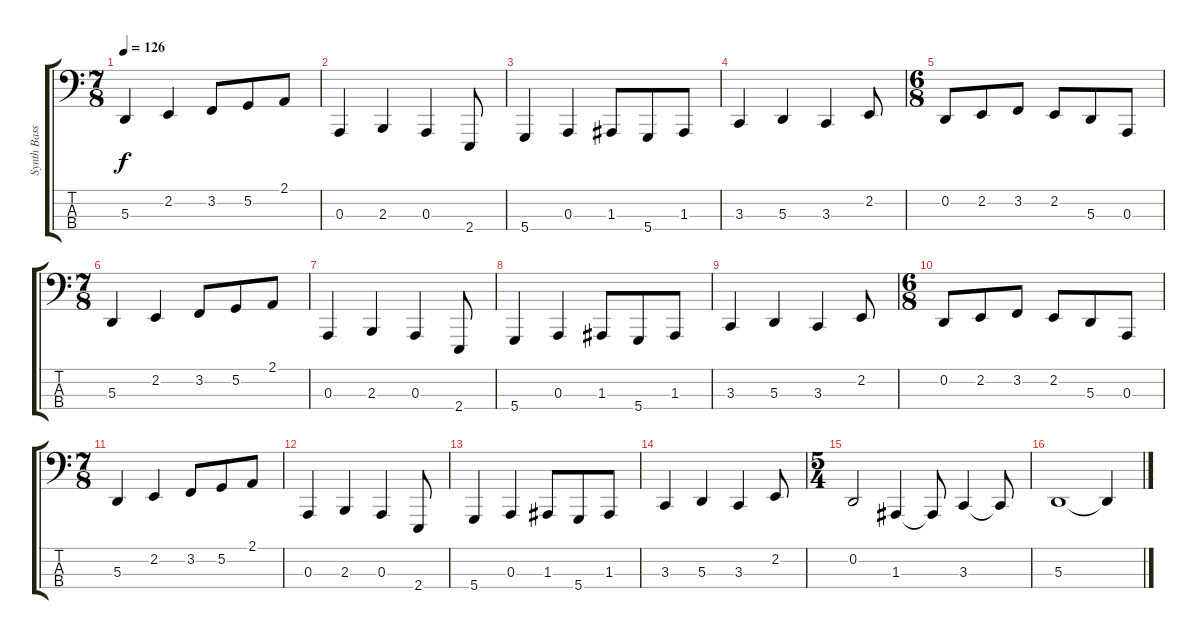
\track ("Synth Bass" "Synth Bass") {instrument lead2sawtooth}
\staff {score tabs}
\tuning (G2 D2 A1 D1) {hide}
\ts (7 8)
\tempo 126
\clef f4
\ks c
5.3.4{dy f} 2.2.4 3.2.8 5.2.8 2.1.8 |
0.3.4 2.3.4 0.3.4 2.4.8 |
5.4.4 0.3.4 1.3.8 5.4.8 1.3.8 |
3.3.4 5.3.4 3.3.4 2.2.8 |
\ts (6 8)
0.2.8 2.2.8 3.2.8 2.2.8 5.3.8 0.3.8 |
\ts (7 8)
5.3.4 2.2.4 3.2.8 5.2.8 2.1.8 |
0.3.4 2.3.4 0.3.4 2.4.8 |
5.4.4 0.3.4 1.3.8 5.4.8 1.3.8 |
3.3.4 5.3.4 3.3.4 2.2.8 |
\ts (6 8)
0.2.8 2.2.8 3.2.8 2.2.8 5.3.8 0.3.8 |
\ts (7 8)
5.3.4 2.2.4 3.2.8 5.2.8 2.1.8 |
0.3.4 2.3.4 0.3.4 2.4.8 |
5.4.4 0.3.4 1.3.8 5.4.8 1.3.8 |
3.3.4 5.3.4 3.3.4 2.2.8 |
\ts (5 4)
0.2.2 1.3.4 1.3{t}.8 3.3.4 3.3{t}.8 |
5.3.1 5.3{t}.4
